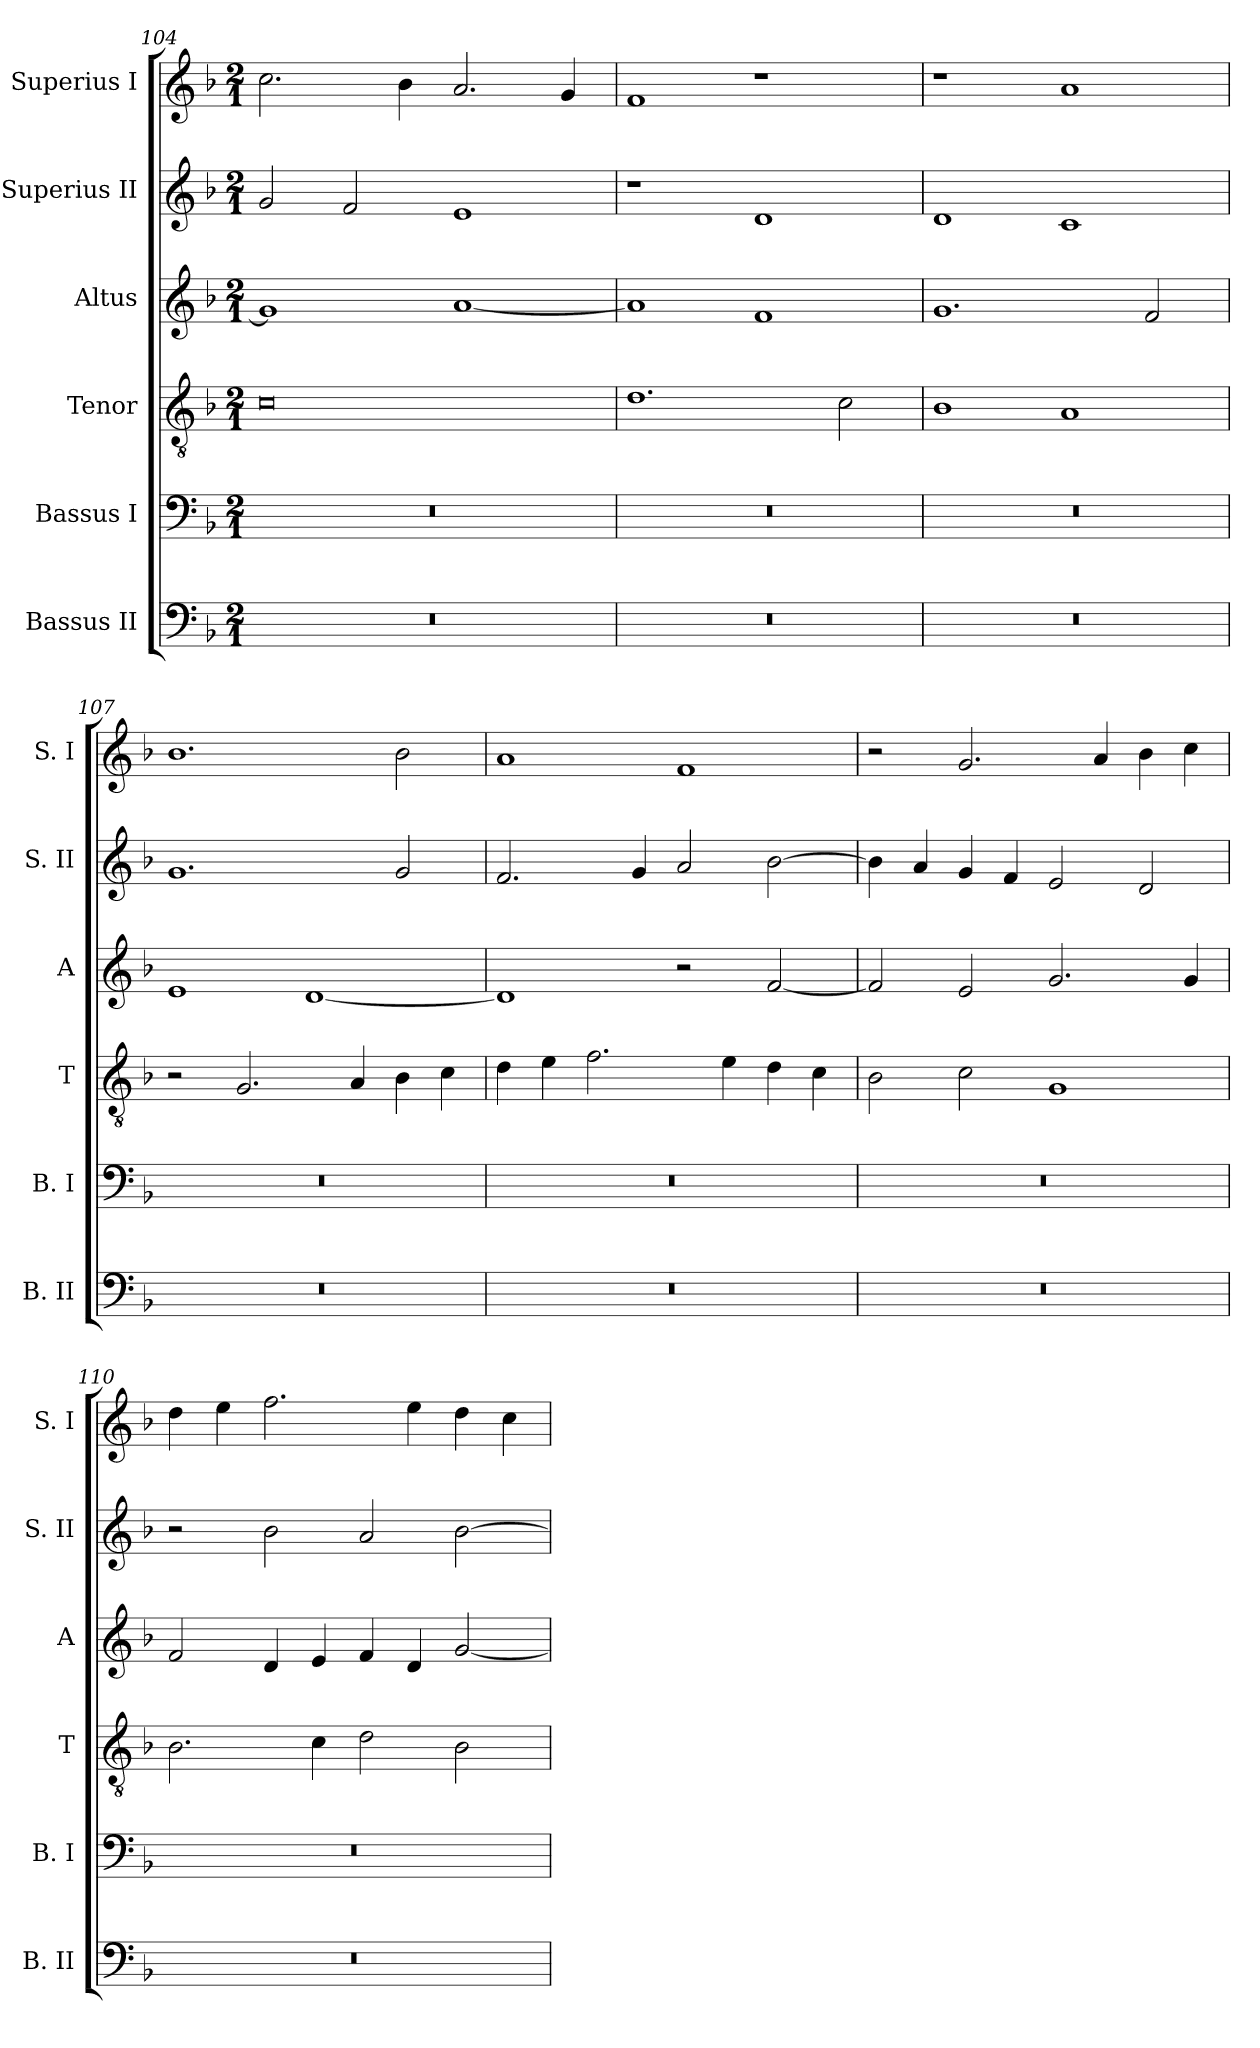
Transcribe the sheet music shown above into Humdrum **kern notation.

**kern	**kern	**kern	**kern	**kern	**kern
*part6	*part5	*part4	*part3	*part2	*part1
*staff6	*staff5	*staff4	*staff3	*staff2	*staff1
*I"Bassus II	*I"Bassus I	*I"Tenor	*I"Altus	*I"Superius II	*I"Superius I
*I'B. II	*I'B. I	*I'T	*I'A	*I'S. II	*I'S. I
*clefF4	*clefF4	*clefGv2	*clefG2	*clefG2	*clefG2
*k[b-]	*k[b-]	*k[b-]	*k[b-]	*k[b-]	*k[b-]
*F:	*F:	*F:	*F:	*F:	*F:
*M2/1	*M2/1	*M2/1	*M2/1	*M2/1	*M2/1
=104	=104	=104	=104	=104	=104
0r	0r	0c	1g]	2g	2.cc
.	.	.	.	2f	.
.	.	.	.	.	4b-
.	.	.	[1a	1e	2.a
.	.	.	.	.	4g
=105	=105	=105	=105	=105	=105
0r	0r	1.d	1a]	1r	1f
.	.	.	1f	1d	1r
.	.	2c	.	.	.
=106	=106	=106	=106	=106	=106
0r	0r	1B-	1.g	1d	1r
.	.	1A	.	1c	1a
.	.	.	2f	.	.
=107	=107	=107	=107	=107	=107
0r	0r	2r	1e	1.g	1.b-
.	.	2.G	.	.	.
.	.	.	[1d	.	.
.	.	4A	.	.	.
.	.	4B-	.	2g	2b-
.	.	4c	.	.	.
=108	=108	=108	=108	=108	=108
0r	0r	4d	1d]	2.f	1a
.	.	4e	.	.	.
.	.	2.f	.	.	.
.	.	.	.	4g	.
.	.	.	2r	2a	1f
.	.	4e	.	.	.
.	.	4d	[2f	[2b-	.
.	.	4c	.	.	.
=109	=109	=109	=109	=109	=109
0r	0r	2B-	2f]	4b-]	2r
.	.	.	.	4a	.
.	.	2c	2e	4g	2.g
.	.	.	.	4f	.
.	.	1G	2.g	2e	.
.	.	.	.	.	4a
.	.	.	.	2d	4b-
.	.	.	4g	.	4cc
=110	=110	=110	=110	=110	=110
0r	0r	2.B-	2f	2r	4dd
.	.	.	.	.	4ee
.	.	.	4d	2b-	2.ff
.	.	4c	4e	.	.
.	.	2d	4f	2a	.
.	.	.	4d	.	4ee
.	.	2B-	[2g	[2b-	4dd
.	.	.	.	.	4cc
=	=	=	=	=	=
*-	*-	*-	*-	*-	*-
